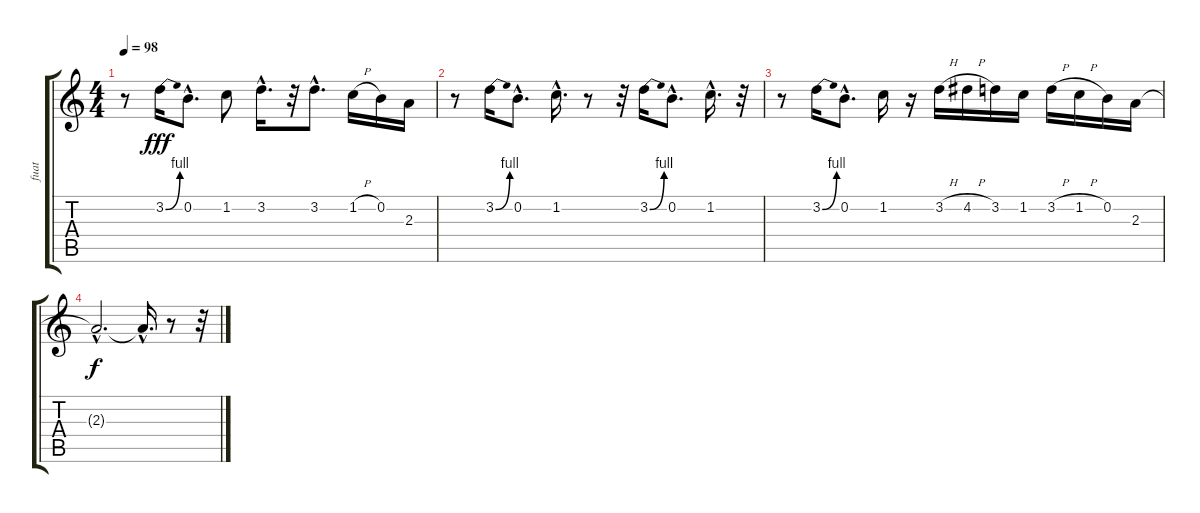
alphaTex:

\track ("fuat" "fuat") {instrument distortionguitar}
\staff {score tabs}
\tuning (E4 B3 G3 D3 A2 E2) {hide}
\ts (4 4)
\tempo 98
\clef g2
\ks c
r.8{dy fff} 3.2{be (bend 0 0 60 4)}.16 0.2{hac}.8{d} 1.2.8 3.2{hac}.16{d} r.32 3.2{hac}.8{d} 1.2{h}.16 0.2.16 2.3.16 |
r.8 3.2{be (bend 0 0 60 4)}.16 0.2{hac}.8{d} 1.2{hac}.16{d} r.8 r.32 3.2{be (bend 0 0 60 4)}.16 0.2{hac}.8{d} 1.2{hac}.16{d} r.32 |
r.8 3.2{be (bend 0 0 60 4)}.16 0.2{hac}.8{d} 1.2.16 r.16 3.2{h}.16 4.2{h}.16 3.2.16 1.2.16 3.2{h}.16 1.2{h}.16 0.2.16 2.3.16 |
2.3{hac t}.2{d dy f} 2.3{hac t}.16{d} r.8 r.32
